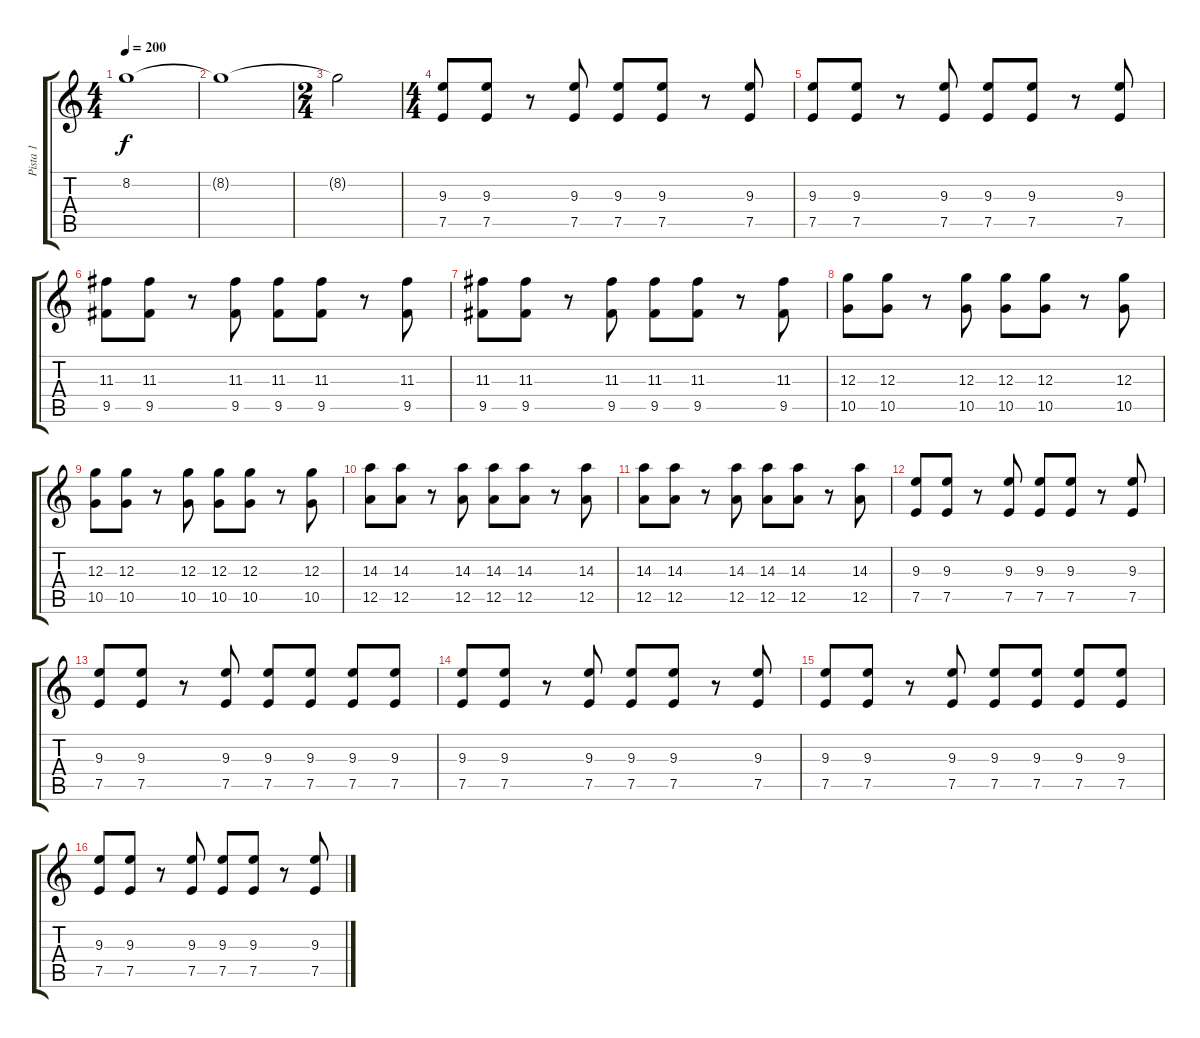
\track ("Pista 1" "Pista 1") {instrument distortionguitar}
\staff {score tabs}
\tuning (E4 B3 G3 D3 A2 E2) {hide}
\ts (4 4)
\tempo 200
\clef g2
\ks c
8.2{t}.1{dy f} |
8.2{t}.1 |
\ts (2 4)
8.2{t}.2 |
\ts (4 4)
(9.3 7.5).8 (9.3 7.5).8 r.8 (9.3 7.5).8 (9.3 7.5).8 (9.3 7.5).8 r.8 (9.3 7.5).8 |
(9.3 7.5).8 (9.3 7.5).8 r.8 (9.3 7.5).8 (9.3 7.5).8 (9.3 7.5).8 r.8 (9.3 7.5).8 |
(11.3 9.5).8 (11.3 9.5).8 r.8 (11.3 9.5).8 (11.3 9.5).8 (11.3 9.5).8 r.8 (11.3 9.5).8 |
(11.3 9.5).8 (11.3 9.5).8 r.8 (11.3 9.5).8 (11.3 9.5).8 (11.3 9.5).8 r.8 (11.3 9.5).8 |
(12.3 10.5).8 (12.3 10.5).8 r.8 (12.3 10.5).8 (12.3 10.5).8 (12.3 10.5).8 r.8 (12.3 10.5).8 |
(12.3 10.5).8 (12.3 10.5).8 r.8 (12.3 10.5).8 (12.3 10.5).8 (12.3 10.5).8 r.8 (12.3 10.5).8 |
(14.3 12.5).8 (14.3 12.5).8 r.8 (14.3 12.5).8 (14.3 12.5).8 (14.3 12.5).8 r.8 (14.3 12.5).8 |
(14.3 12.5).8 (14.3 12.5).8 r.8 (14.3 12.5).8 (14.3 12.5).8 (14.3 12.5).8 r.8 (14.3 12.5).8 |
(9.3 7.5).8 (9.3 7.5).8 r.8 (9.3 7.5).8 (9.3 7.5).8 (9.3 7.5).8 r.8 (9.3 7.5).8 |
(9.3 7.5).8 (9.3 7.5).8 r.8 (9.3 7.5).8 (9.3 7.5).8 (9.3 7.5).8 (9.3 7.5).8 (9.3 7.5).8 |
(9.3 7.5).8 (9.3 7.5).8 r.8 (9.3 7.5).8 (9.3 7.5).8 (9.3 7.5).8 r.8 (9.3 7.5).8 |
(9.3 7.5).8 (9.3 7.5).8 r.8 (9.3 7.5).8 (9.3 7.5).8 (9.3 7.5).8 (9.3 7.5).8 (9.3 7.5).8 |
(9.3 7.5).8 (9.3 7.5).8 r.8 (9.3 7.5).8 (9.3 7.5).8 (9.3 7.5).8 r.8 (9.3 7.5).8
